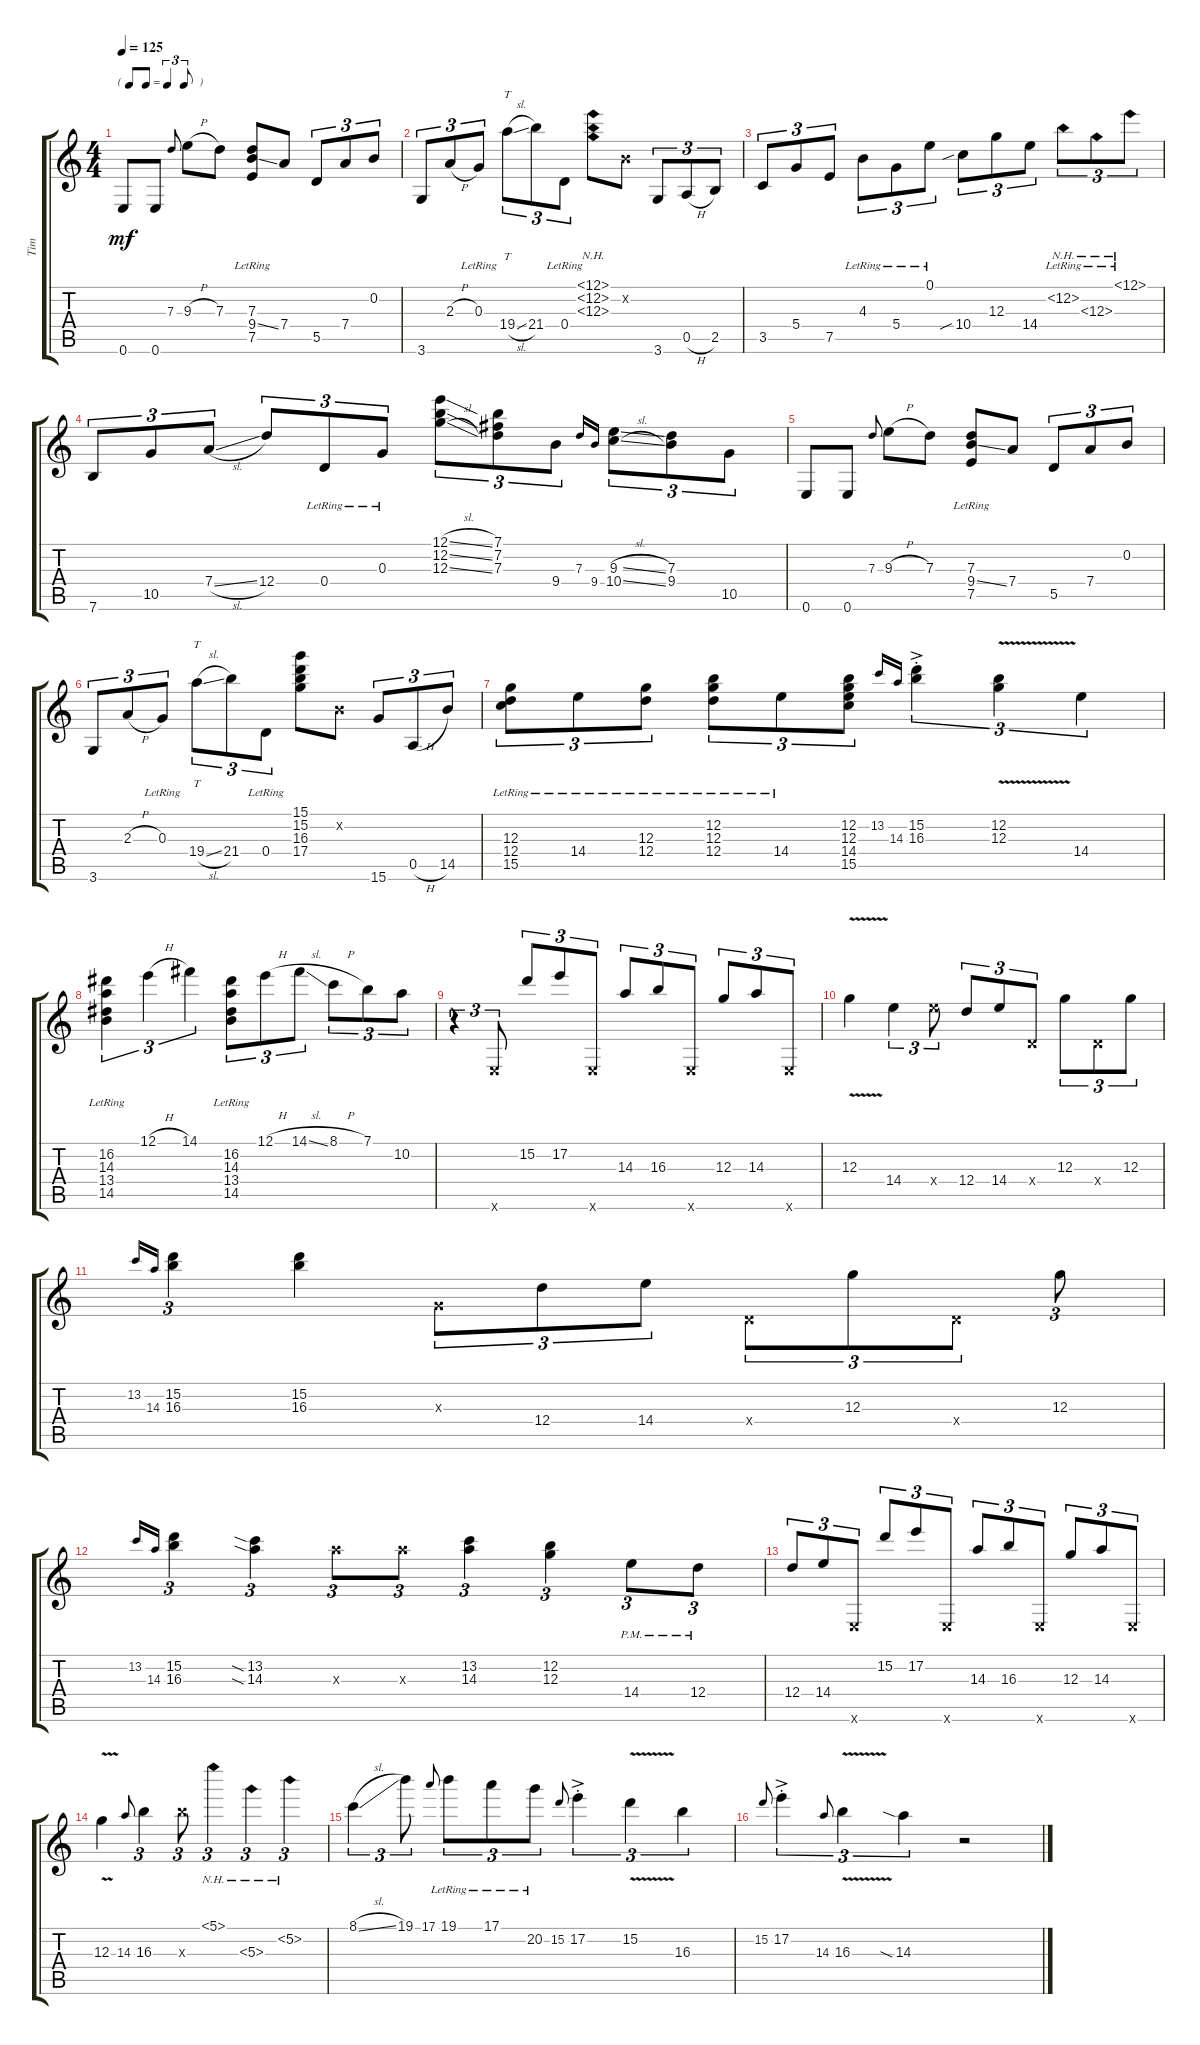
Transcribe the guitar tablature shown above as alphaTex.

\track ("Tim" "Tim") {instrument electricguitarclean}
\staff {score tabs}
\tuning (E4 B3 G3 D3 A2 E2) {hide}
\ts (4 4)
\tf triplet8th
\tempo 125
\clef g2
\ks c
0.6.8{dy mf} 0.6.8 7.3.8{gr onbeat} 9.3{h}.8 7.3.8 (7.3 9.4{ss} 7.5{lr}).8 7.4.8 5.5.8{tu (3 2)} 7.4.8{tu (3 2)} 0.2.8{tu (3 2)} |
3.6.8{tu (3 2)} 2.3{h}.8{tu (3 2)} 0.3{lr}.8{tu (3 2)} 19.4{sl}.8{tt tu (3 2)} 21.4.8{tu (3 2)} 0.4{lr}.8{tu (3 2)} (12.1{nh} 12.2{nh} 12.3{nh}).8 0.2{x}.8 3.6.8{tu (3 2)} 0.5{h}.8{tu (3 2)} 2.5.8{tu (3 2)} |
3.5.8{tu (3 2)} 5.4.8{tu (3 2)} 7.5.8{tu (3 2)} 4.3{lr}.8{tu (3 2)} 5.4{lr}.8{tu (3 2)} 0.1{lr}.8{tu (3 2)} 10.4{sib}.8{tu (3 2)} 12.3.8{tu (3 2)} 14.4.8{tu (3 2)} 12.2{nh lr}.8{tu (3 2)} 12.3{nh lr}.8{tu (3 2)} 12.1{nh lr}.8{tu (3 2)} |
7.6.8{tu (3 2)} 10.5.8{tu (3 2)} 7.4{sl}.8{tu (3 2)} 12.4.8{tu (3 2)} 0.4{lr}.8{tu (3 2)} 0.3{lr}.8{tu (3 2)} (12.1{sl} 12.2{sl} 12.3{sl}).8{tu (3 2)} (7.1 7.2 7.3).8{tu (3 2)} 9.4.8{tu (3 2)} 7.3.16{gr onbeat} 9.4.16{gr onbeat} (9.3{sl} 10.4{sl}).8{tu (3 2)} (7.3 9.4).8{tu (3 2)} 10.5.8{tu (3 2)} |
0.6.8 0.6.8 7.3.8{gr onbeat} 9.3{h}.8 7.3.8 (7.3 9.4{ss} 7.5{lr}).8 7.4.8 5.5.8{tu (3 2)} 7.4.8{tu (3 2)} 0.2.8{tu (3 2)} |
3.6.8{tu (3 2)} 2.3{h}.8{tu (3 2)} 0.3{lr}.8{tu (3 2)} 19.4{sl}.8{tt tu (3 2)} 21.4.8{tu (3 2)} 0.4{lr}.8{tu (3 2)} (15.1 15.2 16.3 17.4).8 0.2{x}.8 15.6.8{tu (3 2)} 0.5{h}.8{tu (3 2)} 14.5.8{tu (3 2)} |
(12.3{lr} 12.4{lr} 15.5{lr}).8{tu (3 2)} 14.4{lr}.8{tu (3 2)} (12.3{lr} 12.4{lr}).8{tu (3 2)} (12.2{lr} 12.3{lr} 12.4{lr}).8{tu (3 2)} 14.4{lr}.8{tu (3 2)} (12.2 12.3 14.4 15.5).8{tu (3 2)} 13.2.16{gr onbeat} 14.3.16{gr onbeat} (15.2 16.3{ac st}).4{tu (3 2)} (12.2 12.3{v}).4{tu (3 2)} 14.4.4{tu (3 2)} |
(16.2 14.3 13.4 14.5{lr}).4{tu (3 2)} 12.1{h}.4{tu (3 2)} 14.1.4{tu (3 2)} (16.2 14.3 13.4 14.5{lr}).8{tu (3 2)} 12.1{h}.8{tu (3 2)} 14.1{sl}.8{tu (3 2)} 8.1{h}.8{tu (3 2)} 7.1.8{tu (3 2)} 10.2.8{tu (3 2)} |
r.4{tu (3 2)} 0.6{x}.8{tu (3 2)} 15.2.8{tu (3 2)} 17.2.8{tu (3 2)} 0.6{x}.8{tu (3 2)} 14.3.8{tu (3 2)} 16.3.8{tu (3 2)} 0.6{x}.8{tu (3 2)} 12.3.8{tu (3 2)} 14.3.8{tu (3 2)} 0.6{x}.8{tu (3 2)} |
12.3{v}.4 14.4.4{tu (3 2)} 14.4{x}.8{tu (3 2)} 12.4.8{tu (3 2)} 14.4.8{tu (3 2)} 0.4{x}.8{tu (3 2)} 12.3.8{tu (3 2)} 0.4{x}.8{tu (3 2)} 12.3.8{tu (3 2)} |
13.2.16{gr onbeat} 14.3.16{gr onbeat} (15.2 16.3).4{tu (3 2)} (15.2 16.3).4 0.3{x}.8{tu (3 2)} 12.4.8{tu (3 2)} 14.4.8{tu (3 2)} 0.4{x}.8{tu (3 2)} 12.3.8{tu (3 2)} 0.4{x}.8{tu (3 2)} 12.3.8{tu (3 2)} |
13.2.16{gr onbeat} 14.3.16{gr onbeat} (15.2 16.3).4{tu (3 2)} (13.2{sia} 14.3{sia}).4{tu (3 2)} 14.3{x}.8{tu (3 2)} 14.3{x}.8{tu (3 2)} (13.2 14.3).4{tu (3 2)} (12.2 12.3).4{tu (3 2)} 14.4{pm}.8{tu (3 2)} 12.4{pm}.8{tu (3 2)} |
12.4.8{tu (3 2)} 14.4.8{tu (3 2)} 0.6{x}.8{tu (3 2)} 15.2.8{tu (3 2)} 17.2.8{tu (3 2)} 0.6{x}.8{tu (3 2)} 14.3.8{tu (3 2)} 16.3.8{tu (3 2)} 0.6{x}.8{tu (3 2)} 12.3.8{tu (3 2)} 14.3.8{tu (3 2)} 0.6{x}.8{tu (3 2)} |
12.3{v}.4 14.3.8{gr onbeat} 16.3.4{tu (3 2)} 16.3{x}.8{tu (3 2)} 5.1{nh}.4{tu (3 2)} 5.3{nh}.4{tu (3 2)} 5.2{nh}.4{tu (3 2)} |
8.1{sl}.4{tu (3 2)} 19.1.8{tu (3 2)} 17.1.8{gr onbeat} 19.1{lr}.8{tu (3 2)} 17.1{lr}.8{tu (3 2)} 20.2{lr}.8{tu (3 2)} 15.2.8{gr onbeat} 17.2{ac st}.4{tu (3 2)} 15.2{v}.4{tu (3 2)} 16.3.4{tu (3 2)} |
15.2.8{gr onbeat} 17.2{ac st}.4{tu (3 2)} 14.3.8{gr onbeat} 16.3{v}.4{tu (3 2)} 14.3{sia}.4{tu (3 2)} r.2
